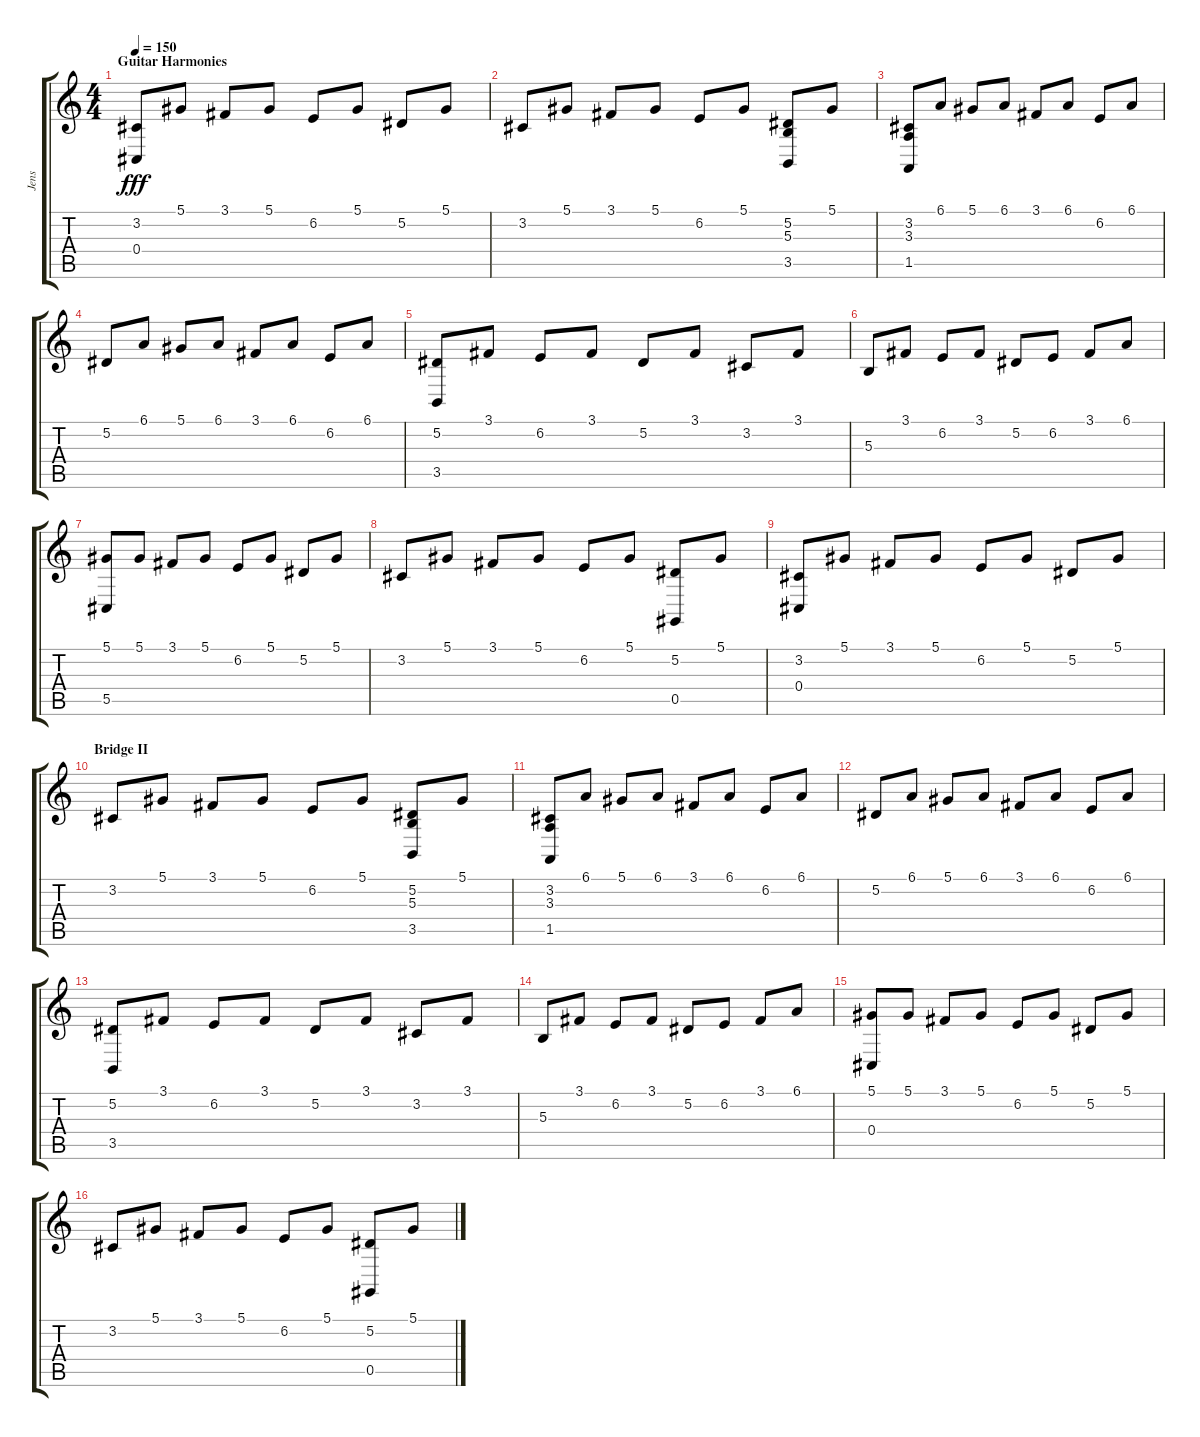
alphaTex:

\track ("Jens" "Jens") {instrument harpsichord}
\staff {score tabs}
\tuning (Eb4 Bb3 Gb3 Db3 Ab2 Eb2) {hide}
\ts (4 4)
\section ("" "Guitar Harmonies")
\tempo 150
\clef g2
\ks c
(3.2 0.4).8{dy fff} 5.1.8 3.1.8 5.1.8 6.2.8 5.1.8 5.2.8 5.1.8 |
3.2.8 5.1.8 3.1.8 5.1.8 6.2.8 5.1.8 (5.2 5.3 3.5).8 5.1.8 |
(3.2 3.3 1.5).8 6.1.8 5.1.8 6.1.8 3.1.8 6.1.8 6.2.8 6.1.8 |
5.2.8 6.1.8 5.1.8 6.1.8 3.1.8 6.1.8 6.2.8 6.1.8 |
(5.2 3.5).8 3.1.8 6.2.8 3.1.8 5.2.8 3.1.8 3.2.8 3.1.8 |
5.3.8 3.1.8 6.2.8 3.1.8 5.2.8 6.2.8 3.1.8 6.1.8 |
(5.1 5.5).8 5.1.8 3.1.8 5.1.8 6.2.8 5.1.8 5.2.8 5.1.8 |
3.2.8 5.1.8 3.1.8 5.1.8 6.2.8 5.1.8 (5.2 0.5).8 5.1.8 |
(3.2 0.4).8 5.1.8 3.1.8 5.1.8 6.2.8 5.1.8 5.2.8 5.1.8 |
\section ("" "Bridge II")
3.2.8 5.1.8 3.1.8 5.1.8 6.2.8 5.1.8 (5.2 5.3 3.5).8 5.1.8 |
(3.2 3.3 1.5).8 6.1.8 5.1.8 6.1.8 3.1.8 6.1.8 6.2.8 6.1.8 |
5.2.8 6.1.8 5.1.8 6.1.8 3.1.8 6.1.8 6.2.8 6.1.8 |
(5.2 3.5).8 3.1.8 6.2.8 3.1.8 5.2.8 3.1.8 3.2.8 3.1.8 |
5.3.8 3.1.8 6.2.8 3.1.8 5.2.8 6.2.8 3.1.8 6.1.8 |
(5.1 0.4).8 5.1.8 3.1.8 5.1.8 6.2.8 5.1.8 5.2.8 5.1.8 |
3.2.8 5.1.8 3.1.8 5.1.8 6.2.8 5.1.8 (5.2 0.5).8 5.1.8
